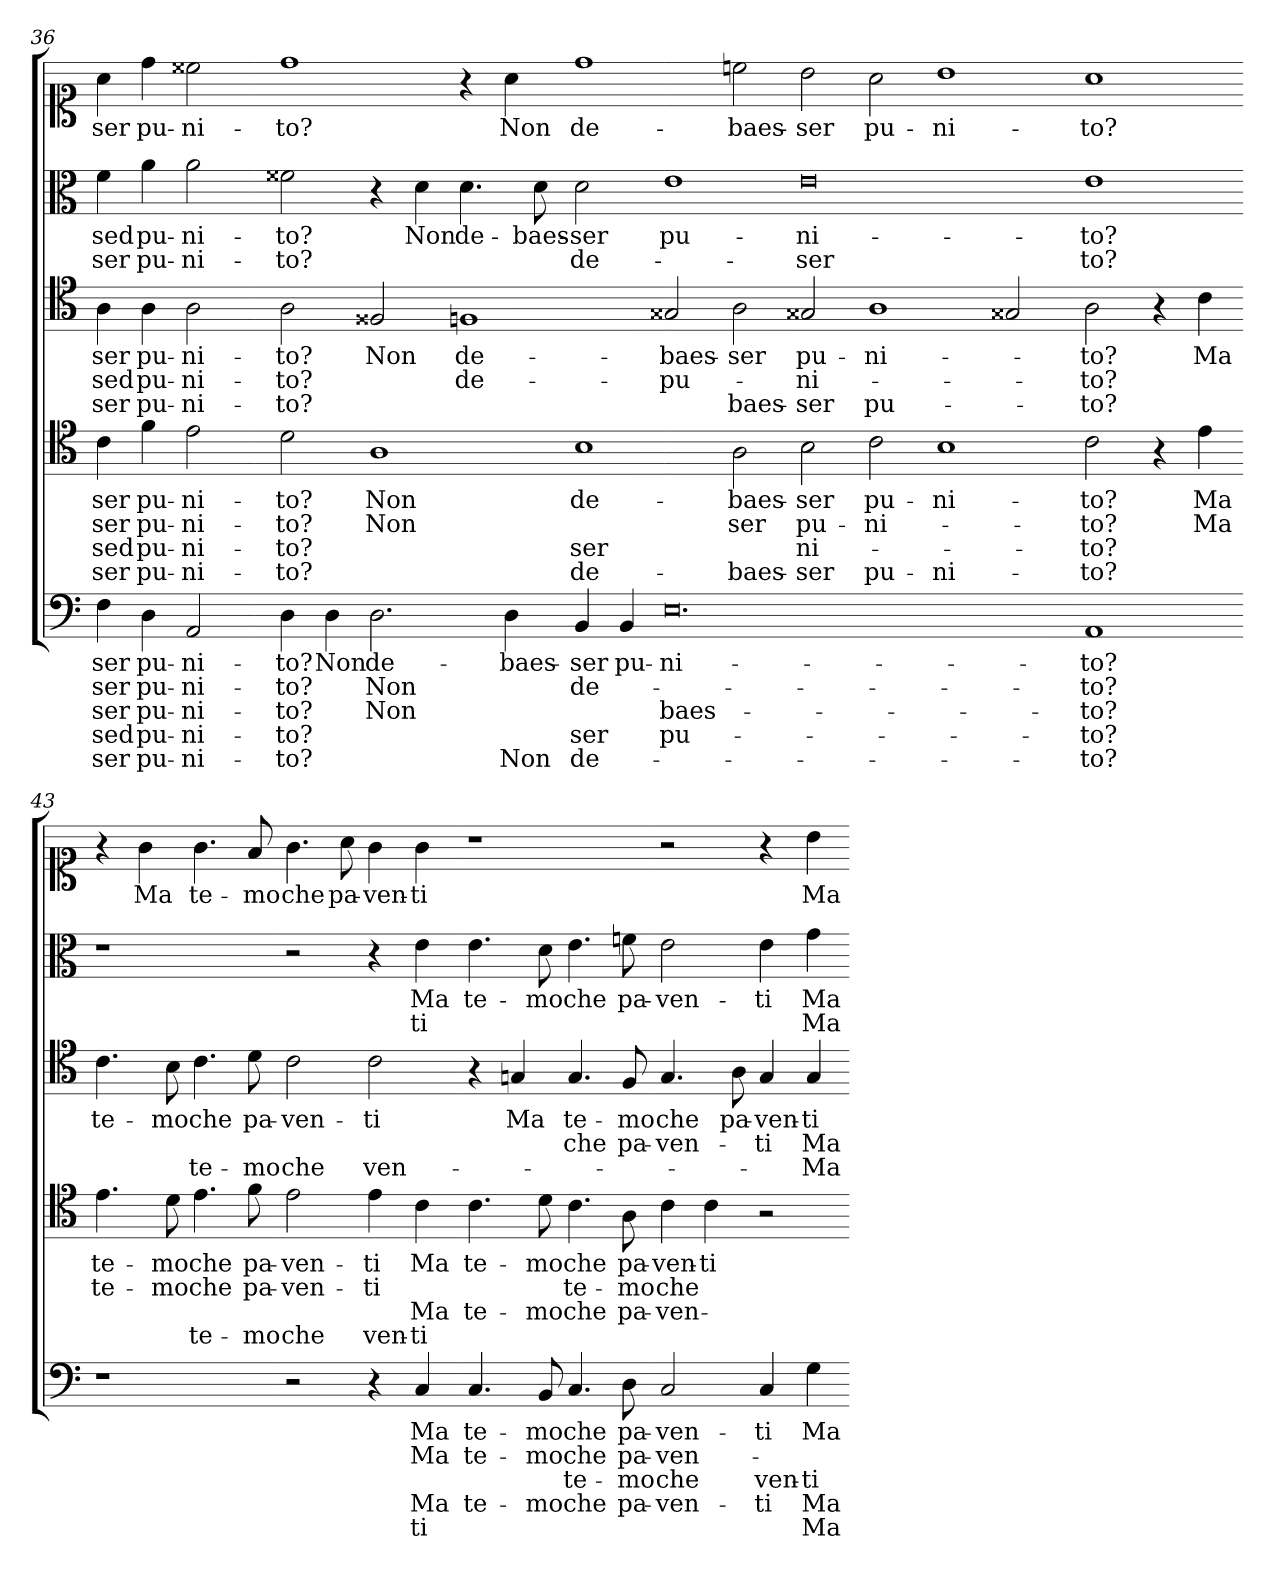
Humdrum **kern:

**kern	**text	**text	**text	**text	**text	**kern	**text	**text	**text	**text	**kern	**text	**text	**text	**kern	**text	**text	**kern	**text
*part5	*part5	*part5	*part5	*part5	*part5	*part4	*part4	*part4	*part4	*part4	*part3	*part3	*part3	*part3	*part2	*part2	*part2	*part1	*part1
*staff5	*staff5	*staff5	*staff5	*staff5	*staff5	*staff4	*staff4	*staff4	*staff4	*staff4	*staff3	*staff3	*staff3	*staff3	*staff2	*staff2	*staff2	*staff1	*staff1
*clefF4	*	*	*	*	*	*clefC4	*	*	*	*	*clefC4	*	*	*	*clefC3	*	*	*clefC1	*
*k[]	*	*	*	*	*	*k[]	*	*	*	*	*k[]	*	*	*	*k[]	*	*	*k[]	*
=36	=36	=36	=36	=36	=36	=36	=36	=36	=36	=36	=36	=36	=36	=36	=36	=36	=36	=36	=36
4F	ser	ser	ser	sed	ser	4c	ser	ser	sed	ser	4A	ser	sed	ser	4f	sed	ser	4a	ser
4D	pu-	pu-	pu-	pu-	pu-	4f	pu-	pu-	pu-	pu-	4A	pu-	pu-	pu-	4a	pu-	pu-	4dd	pu-
2AA	ni-	ni-	ni-	ni-	ni-	2e	ni-	ni-	ni-	ni-	2A	ni-	ni-	ni-	2a	ni-	ni-	2cc##X	ni-
=37-	=37-	=37-	=37-	=37-	=37-	=37-	=37-	=37-	=37-	=37-	=37-	=37-	=37-	=37-	=37-	=37-	=37-	=37-	=37-
4D	to?	to?	to?	to?	to?	2d	to?	to?	to?	to?	2A	to?	to?	to?	2f##X	to?	to?	1dd	to?
4D	Non	.	.	.	.	.	.	.	.	.	.	.	.	.	.	.	.	.	.
2.D	de-	Non	Non	.	.	1A	Non	Non	.	.	2F##X	Non	.	.	4r	.	.	.	.
.	.	.	.	.	.	.	.	.	.	.	.	.	.	.	4d	Non	.	.	.
.	.	.	.	.	.	.	.	.	.	.	1F	de-	de-	.	4.d	de-	.	4r	.
4D	baes-	.	.	.	Non	.	.	.	.	.	.	.	.	.	.	.	.	4a	Non
.	.	.	.	.	.	.	.	.	.	.	.	.	.	.	8d	baes-	.	.	.
4BB	ser	de-	.	ser	de-	1B	de-	.	ser	de-	.	.	.	.	2d	ser	de-	1dd	de-
4BB	pu-	.	.	.	.	.	.	.	.	.	.	.	.	.	.	.	.	.	.
0.E	ni-	.	baes-	pu-	.	.	.	.	.	.	2G##X	baes-	pu-	.	1e	pu-	.	.	.
.	.	.	.	.	.	2A	baes-	ser	.	baes-	2A	ser	.	baes-	.	.	.	2cc	baes-
.	.	.	.	.	.	2B	ser	pu-	ni-	ser	2G##X	pu-	ni-	ser	0e	ni-	ser	2b	ser
.	.	.	.	.	.	2c	pu-	ni-	.	pu-	1A	ni-	.	pu-	.	.	.	2a	pu-
.	.	.	.	.	.	1B	ni-	.	.	ni-	.	.	.	.	.	.	.	1b	ni-
.	.	.	.	.	.	.	.	.	.	.	2G##X	.	.	.	.	.	.	.	.
=42-	=42-	=42-	=42-	=42-	=42-	=42-	=42-	=42-	=42-	=42-	=42-	=42-	=42-	=42-	=42-	=42-	=42-	=42-	=42-
1AA	to?	to?	to?	to?	to?	2c	to?	to?	to?	to?	2A	to?	to?	to?	1e	to?	to?	1a	to?
.	.	.	.	.	.	4r	.	.	.	.	4r	.	.	.	.	.	.	.	.
.	.	.	.	.	.	4e	Ma	Ma	.	.	4c	Ma	.	.	.	.	.	.	.
=43-	=43-	=43-	=43-	=43-	=43-	=43-	=43-	=43-	=43-	=43-	=43-	=43-	=43-	=43-	=43-	=43-	=43-	=43-	=43-
1r	.	.	.	.	.	4.e	te-	te-	.	.	4.c	te-	.	.	1r	.	.	4r	.
.	.	.	.	.	.	.	.	.	.	.	.	.	.	.	.	.	.	4g	Ma
.	.	.	.	.	.	8d	mo	mo	.	.	8B	mo	.	.	.	.	.	.	.
.	.	.	.	.	.	4.e	che	che	.	te-	4.c	che	.	te-	.	.	.	4.g	te-
.	.	.	.	.	.	8f	pa-	pa-	.	mo	8d	pa-	.	mo	.	.	.	8f	mo
=44-	=44-	=44-	=44-	=44-	=44-	=44-	=44-	=44-	=44-	=44-	=44-	=44-	=44-	=44-	=44-	=44-	=44-	=44-	=44-
2r	.	.	.	.	.	2e	ven-	ven-	.	che	2c	ven-	.	che	2r	.	.	4.g	che
.	.	.	.	.	.	.	.	.	.	.	.	.	.	.	.	.	.	8a	pa-
4r	.	.	.	.	.	4e	ti	ti	.	ven-	2c	ti	.	ven-	4r	.	.	4g	ven-
4C	Ma	Ma	.	Ma	ti	4c	Ma	.	Ma	ti	.	.	.	.	4e	Ma	ti	4g	ti
=45-	=45-	=45-	=45-	=45-	=45-	=45-	=45-	=45-	=45-	=45-	=45-	=45-	=45-	=45-	=45-	=45-	=45-	=45-	=45-
4.C	te-	te-	.	te-	.	4.c	te-	.	te-	.	4r	.	.	.	4.e	te-	.	1r	.
.	.	.	.	.	.	.	.	.	.	.	4G	Ma	.	.	.	.	.	.	.
8BB	mo	mo	.	mo	.	8d	mo	.	mo	.	.	.	.	.	8d	mo	.	.	.
4.C	che	che	te-	che	.	4.c	che	te-	che	.	4.G	te-	che	.	4.e	che	.	.	.
8D	pa-	pa-	mo	pa-	.	8A	pa-	mo	pa-	.	8F	mo	pa-	.	8f	pa-	.	.	.
=46-	=46-	=46-	=46-	=46-	=46-	=46-	=46-	=46-	=46-	=46-	=46-	=46-	=46-	=46-	=46-	=46-	=46-	=46-	=46-
2C	ven-	ven-	che	ven-	.	4c	ven-	che	ven-	.	4.G	che	ven-	.	2e	ven-	.	2r	.
.	.	.	.	.	.	4c	ti	.	.	.	.	.	.	.	.	.	.	.	.
.	.	.	.	.	.	.	.	.	.	.	8A	pa-	.	.	.	.	.	.	.
4C	ti	.	ven-	ti	.	2r	.	.	.	.	4G	ven-	ti	.	4e	ti	.	4r	.
4G	Ma	.	ti	Ma	Ma	.	.	.	.	.	4G	ti	Ma	Ma	4g	Ma	Ma	4b	Ma
=-	=-	=-	=-	=-	=-	=-	=-	=-	=-	=-	=-	=-	=-	=-	=-	=-	=-	=-	=-
*-	*-	*-	*-	*-	*-	*-	*-	*-	*-	*-	*-	*-	*-	*-	*-	*-	*-	*-	*-
